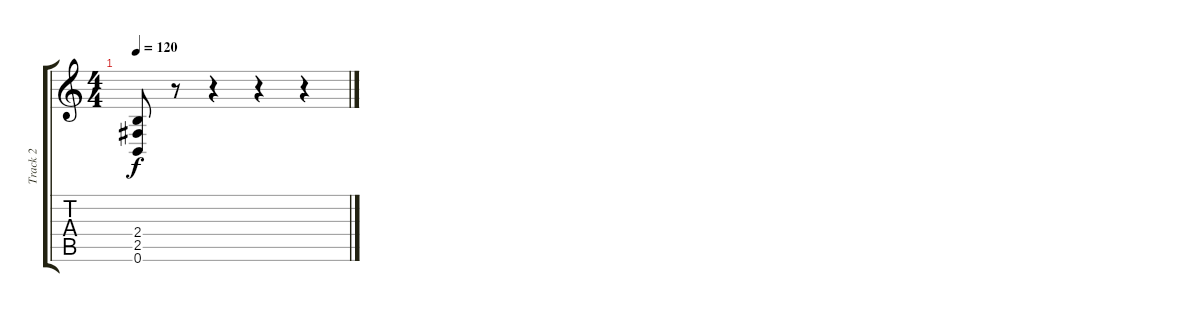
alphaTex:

\track ("Track 2" "Track 2") {instrument overdrivenguitar}
\staff {score tabs}
\tuning (B3 Gb3 D3 A2 E2 B1) {hide}
\ts (4 4)
\tempo 120
\clef g2
\ks c
(2.4 2.5 0.6).8{dy f} r.8 r.4 r.4 r.4
